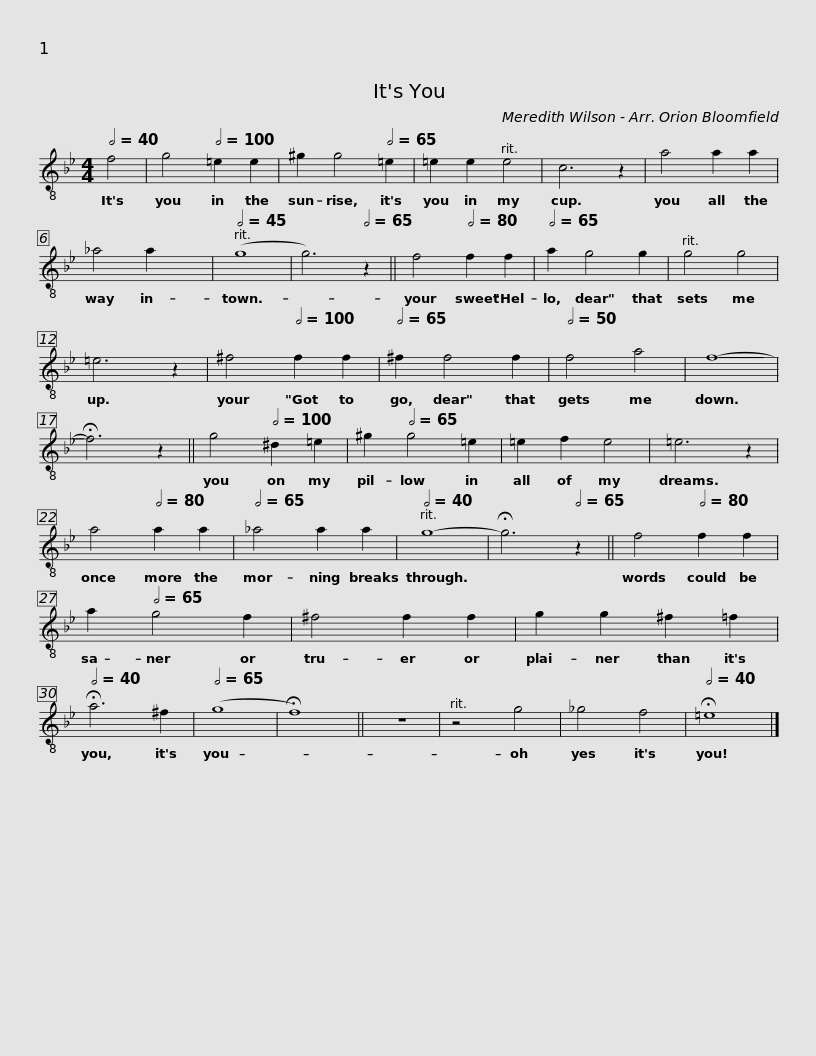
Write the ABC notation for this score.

X:1
L:1/8
Q:1/2=40
M:4/4
I:linebreak $
K:none
V:1 treble-8 transpose=-2
V:1
[K:Bb] f4 |[Q:1/2=65] g4[Q:1/2=100] =e2 e2 | ^g2[Q:1/2=40] g4[Q:1/2=65] =e2 | =e2 e2 e4 | c6 z2 |$ %5
 a4 a2 a2 | _a4 a2 x2 |[Q:1/2=45] (g8 | g6)[Q:1/2=65] z2 ||$ f4[Q:1/2=80] f2 f2 | %10
[Q:1/2=65] a2 g4 g2 | g4 g4 | =e6 z2 |$ ^f4[Q:1/2=100] f2 f2 |[Q:1/2=65] ^f2 f4 f2 | %15
[Q:1/2=50] f4 a4 | !-(!f8- | !-)!!fermata!f6 z2 ||$[Q:1/2=65] g4[Q:1/2=100] ^d2 =e2 | ^g2[Q:1/2=65] g4 =e2 | %20
 =e2 f2 e4 | =e6 z2 |$ a4[Q:1/2=80] a2 a2 |[Q:1/2=65] _a4 a2 a2 |[Q:1/2=40] g8- | %25
 !fermata!g6[Q:1/2=65] z2 ||$ f4[Q:1/2=80] f2 f2 | a2[Q:1/2=65] g4 f2 | ^f4 f2 f2 | g2 g2 ^f2 =f2 | %30
[Q:1/2=40] !fermata!a6 ^f2 |[Q:1/2=65] (g8 | !fermata!f8) ||$ z8 | z4 g4 | %35
 _g4 f4 |[Q:1/2=40] !fermata!=e8 |] %37
